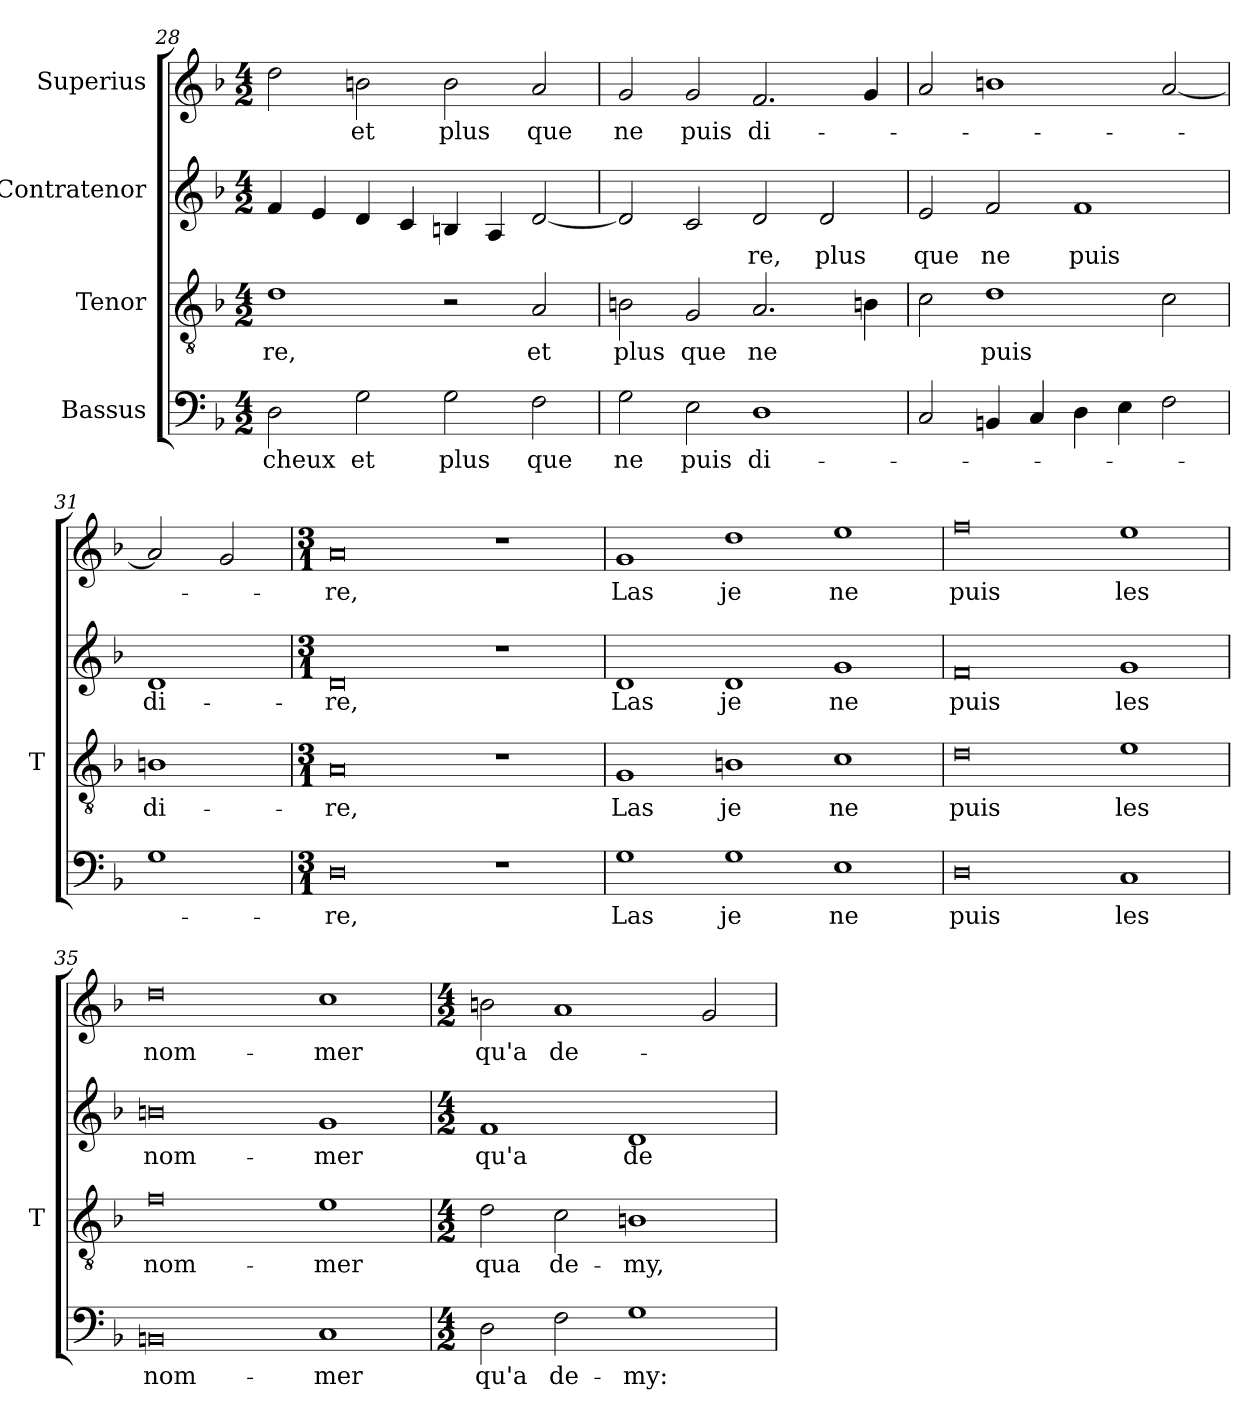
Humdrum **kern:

**kern	**text	**kern	**text	**kern	**text	**kern	**text
*part4	*part4	*part3	*part3	*part2	*part2	*part1	*part1
*staff4	*staff4	*staff3	*staff3	*staff2	*staff2	*staff1	*staff1
*I"Bassus	*	*I"Tenor	*	*I"Contratenor	*	*I"Superius	*
*	*	*I'T	*	*	*	*	*
*clefF4	*	*clefGv2	*	*clefG2	*	*clefG2	*
*k[b-]	*	*k[b-]	*	*k[b-]	*	*k[b-]	*
*M4/2	*	*M4/2	*	*M4/2	*	*M4/2	*
=28	=28	=28	=28	=28	=28	=28	=28
2D	-cheux	1d	-re,	4f	.	2dd	.
.	.	.	.	4e	.	.	.
2G	-et	.	.	4d	.	2bn	-et
.	.	.	.	4c	.	.	.
2G	-plus	2r	.	4Bn	.	2b	-plus
.	.	.	.	4A	.	.	.
2F	-que	2A	-et	[2d	.	2a	-que
=29	=29	=29	=29	=29	=29	=29	=29
2G	-ne	2Bn	-plus	2d]	.	2g	-ne
2E	-puis	2G	-que	2c	.	2g	-puis
1D	di-	2.A	-ne	2d	-re,	2.f	di-
.	.	.	.	2d	-plus	.	.
.	.	4Bn	.	.	.	4g	.
=30	=30	=30	=30	=30	=30	=30	=30
2C	.	2c	.	2e	-que	2a	.
4BBn	.	1d	-puis	2f	-ne	1bn	.
4C	.	.	.	.	.	.	.
4D	.	.	.	1f	-puis	.	.
4E	.	.	.	.	.	.	.
2F	.	2c	.	.	.	[2a	.
=31	=31	=31	=31	=31	=31	=31	=31
1G	.	1Bn	di-	1d	di-	2a]	.
.	.	.	.	.	.	2g	.
=32	=32	=32	=32	=32	=32	=32	=32
*M3/1	*	*M3/1	*	*M3/1	*	*M3/1	*
0D	-re,	0A	-re,	0d	-re,	0a	-re,
1r	.	1r	.	1r	.	1r	.
=33	=33	=33	=33	=33	=33	=33	=33
1G	-Las	1G	-Las	1d	-Las	1g	-Las
1G	-je	1Bn	-je	1d	-je	1dd	-je
1E	-ne	1c	-ne	1g	-ne	1ee	-ne
=34	=34	=34	=34	=34	=34	=34	=34
0D	-puis	0d	-puis	0f	-puis	0ff	-puis
1C	-les	1e	-les	1g	-les	1ee	-les
=35	=35	=35	=35	=35	=35	=35	=35
0BBn	nom-	0f	nom-	0bn	nom-	0dd	nom-
1C	-mer	1e	-mer	1g	-mer	1cc	-mer
=36	=36	=36	=36	=36	=36	=36	=36
*M4/2	*	*M4/2	*	*M4/2	*	*M4/2	*
2D	-qu'a	2d	-qua	1f	-qu'a	2bn	-qu'a
2F	de-	2c	de-	.	.	1a	de-
1G	-my:	1Bn	-my,	1d	de-	.	.
.	.	.	.	.	.	2g	.
=	=	=	=	=	=	=	=
*-	*-	*-	*-	*-	*-	*-	*-
